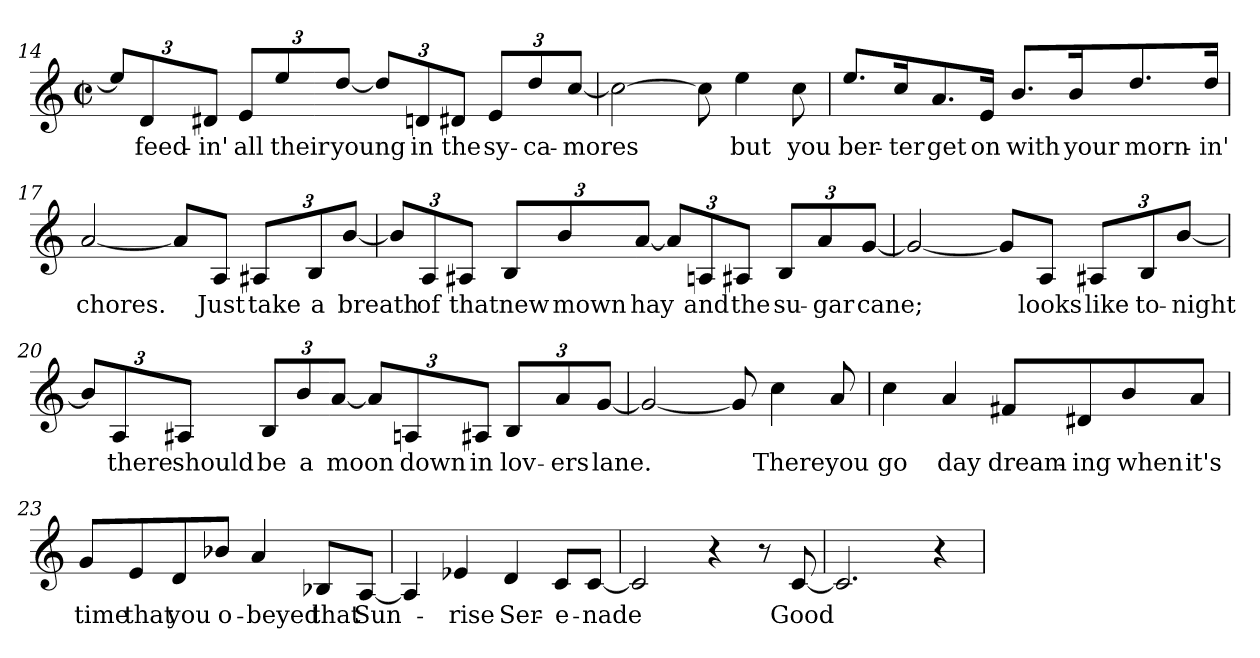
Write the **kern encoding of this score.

**kern	**text
*part1	*part1
*staff1	*staff1
!!LO:LB:g=z
*clefG2	*
*k[]	*
*C:	*
*M2/2	*
*met(c|)	*
*Xbrackettup	*
=14	=14
12ee/L]	.
12d/	feed-
12d#X/J	-in'
12e/L	all
12ee/	their
[12dd/J	young
12dd/L]	.
12dn/	in
12d#X/J	the
12e/L	sy-
12dd/	-ca-
[12cc/J	-mores
=15	=15
2cc\_	.
8cc\]	.
4ee\	but
8cc\	you
=16	=16
8.ee/L	ber-
16cc/	-ter
8.a/	get
16e/J	on
8.b/L	with
16b/	your
8.dd/	morn-
16dd/J	in'
!!LO:LB:g=z
=17	=17
[2a/	chores.
8a/L]	.
8A/J	Just
12A#X/L	take
12B/	a
[12b/J	breath
=18	=18
12b/L]	.
12A/	of
12A#X/J	that
12B/L	new
12b/	mown
[12a/J	hay
12a/L]	.
12An/	and
12A#X/J	the
12B/L	su-
12a/	-gar
[12g/J	cane;
=19	=19
2g/_	.
8g/L]	.
8A/J	looks
12A#X/L	like
12B/	to-
[12b/J	-night
!!LO:LB:g=z
=20	=20
12b/L]	.
12A/	there
12A#X/J	should
12B/L	be
12b/	a
[12a/J	moon
12a/L]	.
12An/	down
12A#X/J	in
12B/L	lov-
12a/	-ers
[12g/J	lane.
=21	=21
2g/_	.
8g/]	.
4cc\	There
8a/	you
=22	=22
4cc\	go
4a/	day
8f#X/L	dream-
8d#X/	-ing
8b/	when
8a/J	it's
!!LO:LB:g=z
=23	=23
8g/L	time
8e/	that
8d/	you
8b-X/J	o-
4a/	-beyed
8B-X/L	that
[8A/J	Sun-
=24	=24
4A/]	.
4e-X/	-rise
4d/	Ser-
8c/L	-e-
[8c/J	-nade
=25	=25
2c/]	.
4r	.
8r	.
[8c/	Good
=26	=26
2.c/]	.
4r	.
=	=
*-	*-
